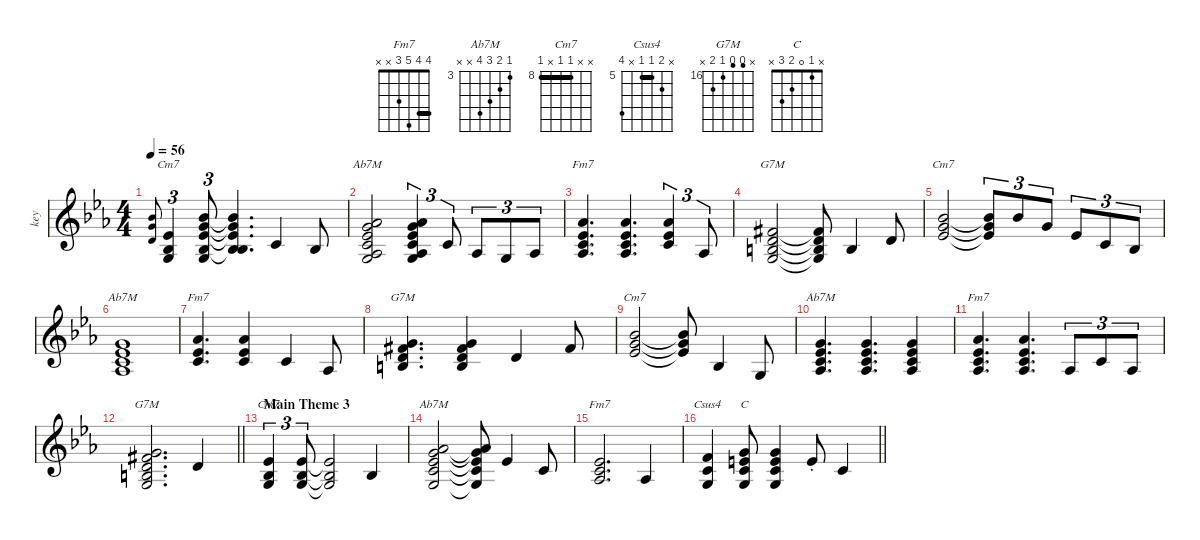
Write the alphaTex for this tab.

\defaultSystemsLayout 4
\hideDynamics
\bracketExtendMode groupsimilarinstruments
\otherSystemsTrackNameOrientation horizontal
\track ("Keyboard 1,2-show" "key") {defaultSystemsLayout 4 instrument synthstrings1}
\staff {score}
\tuning (E4 B3 G3 D3 A2 E2)
\chord ("Fm7" x 4 5 6 8 x) {firstfret 4 showfingering false}
\chord ("Ab7M" x x x x x x)
\chord ("Fm7" 4 4 5 6 8 x) {firstfret 4 showfingering false barre 4}
\chord ("Cm7" 6 8 8 x x 8) {firstfret 6 showfingering false}
\chord ("Csus4" x 6 5 5 x 8) {firstfret 5 showfingering false barre 5}
\chord ("Cm7" x 4 3 5 3 x) {showfingering false barre 3}
\chord ("G7M" x x x x x x)
\chord ("Cm7" x x 8 8 x 8) {firstfret 8 showfingering false barre (8 8)}
\chord ("G7M" x 15 15 16 17 x) {firstfret 16 showfingering false}
\chord ("Ab7M" 3 4 5 6 x x) {firstfret 3 showfingering false}
\chord ("Fm7" 4 4 5 3 x x) {showfingering false barre 4}
\chord ("C" x 1 0 2 3 x) {showfingering false}
\ts (4 4)
\tempo 56
\clef g2
\ks cminor
(6.1{acc b} 8.2{acc forcenatural} 7.3{acc forcenatural}).8{gr onbeat dy f} (8.3{acc b} 8.4{acc b} 5.4{acc forcenatural}).4{tu (3 2) ch "Cm7"} (6.1{acc b} 8.2{acc forcenatural} 8.3{acc b} 5.4{acc forcenatural} 8.4{acc b}).8{tu (3 2)} (8.3{t acc b} 8.2{t acc forcenatural} 6.1{t acc b} 8.4{t acc forcenatural} 8.4{t acc b}).4{d} 1.2{acc forcenatural}.4 3.3{acc b}.8 |
(13.4{acc b} 15.5{acc forcenatural} 16.6{acc b} 3.1{acc forcenatural} 9.2{acc b} 0.3{acc forcenatural}).2{ch "Ab7M"} (0.3{acc forcenatural} 13.4{acc b} 15.5{acc forcenatural} 16.6{acc b} 3.1{acc forcenatural} 9.2{acc b}).4{tu (3 2)} 1.2{acc forcenatural}.8{tu (3 2)} 1.3{acc b}.8{tu (3 2)} 0.3{acc forcenatural}.8{tu (3 2)} 1.3{acc b}.8{tu (3 2)} |
(4.2{acc b} 5.3{acc forcenatural} 6.4{acc b} 4.1{acc b}).4{d ch "Fm7"} (4.2{acc b} 5.3{acc forcenatural} 6.4{acc b} 4.1{acc b}).4{d} (4.1{acc b} 4.2{acc b} 5.3{acc forcenatural}).4{tu (3 2)} 6.4{acc b}.8{tu (3 2)} |
(0.2{acc forcenatural} 16.4{acc #} 17.5{acc forcenatural} 0.3{acc forcenatural}).2{ch "G7M"} (0.2{t acc forcenatural} 16.4{t acc #} 17.5{t acc forcenatural} 0.3{t acc forcenatural}).8 4.3{acc forcenatural}.4 3.2{acc forcenatural}.8 |
(6.1{acc b} 8.2{acc forcenatural} 8.3{acc b}).2{ch "Cm7"} (6.1{t acc b} 8.2{t acc forcenatural} 8.3{t acc b}).8{tu (3 2)} 6.1{acc b}.8{tu (3 2)} 8.2{acc forcenatural}.8{tu (3 2)} 8.3{acc b}.8{tu (3 2)} 5.3{acc forcenatural}.8{tu (3 2)} 8.4{acc b}.8{tu (3 2)} |
(3.1{acc forcenatural} 4.2{acc b} 5.3{acc forcenatural} 6.4{acc b}).1{ch "Ab7M"} |
(4.1{acc b} 4.2{acc b} 5.3{acc forcenatural}).4{d ch "Fm7"} (4.1{acc b} 4.2{acc b} 5.3{acc forcenatural}).4 1.2{acc forcenatural}.4 1.3{acc b}.8 |
(0.2{acc forcenatural} 12.3{acc forcenatural} 16.4{acc #} 17.5{acc forcenatural}).4{d ch "G7M"} (0.2{acc forcenatural} 12.3{acc forcenatural} 16.4{acc #} 17.5{acc forcenatural}).4 3.2{acc forcenatural}.4 2.1{acc #}.8 |
(6.1{acc b} 8.2{acc forcenatural} 8.3{acc b}).2{ch "Cm7"} (6.1{t acc b} 8.2{t acc forcenatural} 8.3{t acc b}).8 3.3{acc b}.4 0.3{acc forcenatural}.8 |
(3.1{acc forcenatural} 4.2{acc b} 5.3{acc forcenatural} 6.4{acc b}).4{d ch "Ab7M"} (3.1{acc forcenatural} 4.2{acc b} 5.3{acc forcenatural} 6.4{acc b}).4{d} (3.1{acc forcenatural} 4.2{acc b} 5.3{acc forcenatural} 6.4{acc b}).4 |
(4.2{acc b} 5.3{acc forcenatural} 6.4{acc b} 4.1{acc b}).4{d ch "Fm7"} (4.2{acc b} 5.3{acc forcenatural} 6.4{acc b} 4.1{acc b}).4{d} 6.4{acc b}.8{tu (3 2)} 5.3{acc forcenatural}.8{tu (3 2)} 6.4{acc b}.8{tu (3 2)} |
\barLineRight lightlight
(2.1{acc #} 3.2{acc forcenatural} 4.3{acc forcenatural} 5.4{acc forcenatural} 22.5{acc forcenatural}).2{d ch "G7M"} 3.2{acc forcenatural}.4 |
\section ("" "Main Theme 3")
(4.2{acc b} 3.3{acc b} 5.4{acc forcenatural}).4{tu (3 2) ch "Cm7"} (4.2{acc b} 3.3{acc b} 5.4{acc forcenatural}).8{tu (3 2)} (5.4{t acc forcenatural} 3.3{t acc b} 4.2{t acc b}).2{dy mf} 8.4{acc b}.4{dy f} |
(4.1{acc b} 8.2{acc forcenatural} 8.3{acc b} 10.4{acc forcenatural} 10.5{acc forcenatural}).2{ch "Ab7M"} (4.1{t acc b} 8.2{t acc forcenatural} 8.3{t acc b} 10.4{t acc forcenatural} 10.5{t acc forcenatural}).8 4.2{acc b}.4 5.3{acc forcenatural}.8 |
(4.2{acc b} 5.3{acc forcenatural} 6.4{acc b}).2{d ch "Fm7"} 6.4{acc b}.4 |
\barLineRight lightlight
(6.2{acc forcenatural} 5.3{acc forcenatural} 5.4{acc forcenatural}).4{ch "Csus4"} (0.1{acc forcenatural} 1.2{acc forcenatural} 0.3{acc forcenatural} 17.4{acc forcenatural}).8{ch "C"} (0.1{acc forcenatural} 1.2{acc forcenatural} 0.3{acc forcenatural} 17.4{acc forcenatural}).4 5.2{st acc forcenatural}.8 5.3{acc forcenatural}.4
